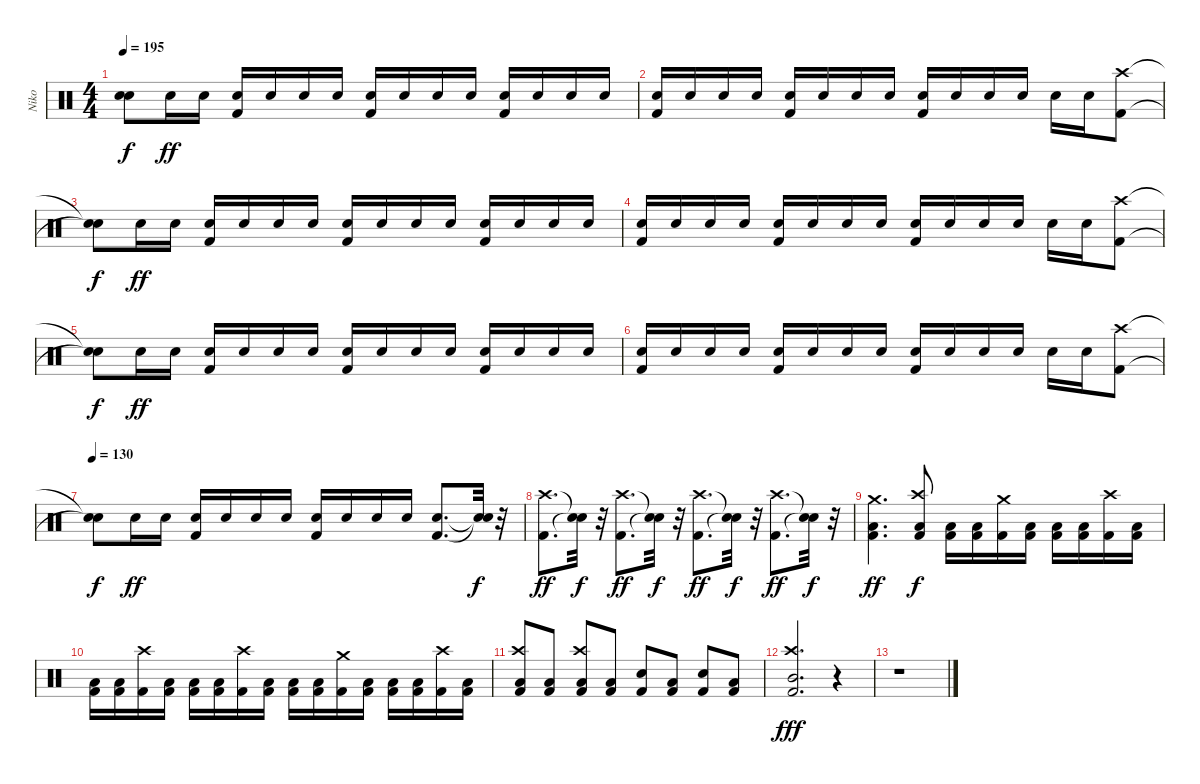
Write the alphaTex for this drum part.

\track ("Niko" "Niko") {instrument percussion}
\staff {score}
\articulation defaults
\ts (4 4)
\tempo 195
\clef neutral
\ks c
("Snare (hit)"{t} "Snare (hit)"{t}).8{dy f} "Snare (hit) 2".16{dy ff volume 5} "Snare (hit) 2".16 ("Kick (hit) 2" "Snare (hit) 2").16{volume 16} "Snare (hit) 2".16{volume 5} "Snare (hit) 2".16 "Snare (hit) 2".16 ("Kick (hit) 2" "Snare (hit) 2").16{volume 16} "Snare (hit) 2".16{volume 5} "Snare (hit) 2".16 "Snare (hit) 2".16 ("Kick (hit) 2" "Snare (hit) 2").16{volume 16} "Snare (hit) 2".16{volume 5} "Snare (hit) 2".16 "Snare (hit) 2".16 |
("Kick (hit) 2" "Snare (hit) 2").16{volume 16} "Snare (hit) 2".16{volume 5} "Snare (hit) 2".16 "Snare (hit) 2".16 ("Kick (hit) 2" "Snare (hit) 2").16{volume 16} "Snare (hit) 2".16{volume 5} "Snare (hit) 2".16 "Snare (hit) 2".16 ("Kick (hit) 2" "Snare (hit) 2").16{volume 16} "Snare (hit) 2".16{volume 5} "Snare (hit) 2".16 "Snare (hit) 2".16 "Snare (hit) 2".16{volume 16} "Snare (hit) 2".16 ("Kick (hit) 2" "Crash high (hit)").8 |
("Snare (hit)"{t} "Snare (hit)"{t}).8{dy f} "Snare (hit) 2".16{dy ff volume 5} "Snare (hit) 2".16 ("Kick (hit) 2" "Snare (hit) 2").16{volume 16} "Snare (hit) 2".16{volume 5} "Snare (hit) 2".16 "Snare (hit) 2".16 ("Kick (hit) 2" "Snare (hit) 2").16{volume 16} "Snare (hit) 2".16{volume 5} "Snare (hit) 2".16 "Snare (hit) 2".16 ("Kick (hit) 2" "Snare (hit) 2").16{volume 16} "Snare (hit) 2".16{volume 5} "Snare (hit) 2".16 "Snare (hit) 2".16 |
("Kick (hit) 2" "Snare (hit) 2").16{volume 16} "Snare (hit) 2".16{volume 5} "Snare (hit) 2".16 "Snare (hit) 2".16 ("Kick (hit) 2" "Snare (hit) 2").16{volume 16} "Snare (hit) 2".16{volume 5} "Snare (hit) 2".16 "Snare (hit) 2".16 ("Kick (hit) 2" "Snare (hit) 2").16{volume 16} "Snare (hit) 2".16{volume 5} "Snare (hit) 2".16 "Snare (hit) 2".16 "Snare (hit) 2".16{volume 16} "Snare (hit) 2".16 ("Kick (hit) 2" "Crash high (hit)").8 |
("Snare (hit)"{t} "Snare (hit)"{t}).8{dy f} "Snare (hit) 2".16{dy ff volume 5} "Snare (hit) 2".16 ("Kick (hit) 2" "Snare (hit) 2").16{volume 16} "Snare (hit) 2".16{volume 5} "Snare (hit) 2".16 "Snare (hit) 2".16 ("Kick (hit) 2" "Snare (hit) 2").16{volume 16} "Snare (hit) 2".16{volume 5} "Snare (hit) 2".16 "Snare (hit) 2".16 ("Kick (hit) 2" "Snare (hit) 2").16{volume 16} "Snare (hit) 2".16{volume 5} "Snare (hit) 2".16 "Snare (hit) 2".16 |
("Kick (hit) 2" "Snare (hit) 2").16{volume 16} "Snare (hit) 2".16{volume 5} "Snare (hit) 2".16 "Snare (hit) 2".16 ("Kick (hit) 2" "Snare (hit) 2").16{volume 16} "Snare (hit) 2".16{volume 5} "Snare (hit) 2".16 "Snare (hit) 2".16 ("Kick (hit) 2" "Snare (hit) 2").16{volume 16} "Snare (hit) 2".16{volume 5} "Snare (hit) 2".16 "Snare (hit) 2".16 "Snare (hit) 2".16{volume 16} "Snare (hit) 2".16 ("Kick (hit) 2" "Crash high (hit)").8 |
\tempo 130
("Snare (hit)"{t} "Snare (hit)"{t}).8{dy f} "Snare (hit) 2".16{dy ff volume 5} "Snare (hit) 2".16 ("Kick (hit) 2" "Snare (hit) 2").16{volume 16} "Snare (hit) 2".16{volume 5} "Snare (hit) 2".16 "Snare (hit) 2".16 ("Kick (hit) 2" "Snare (hit) 2").16{volume 16} "Snare (hit) 2".16{volume 5} "Snare (hit) 2".16 "Snare (hit) 2".16 ("Kick (hit) 2" "Snare (hit) 2").8{d volume 16} ("Snare (hit)"{t} "Snare (hit)"{t}).32{dy f} r.32 |
("Kick (hit) 2" "Crash high (hit)").8{d dy ff} ("Snare (hit)"{t} "Snare (hit)"{t}).32{dy f} r.32 ("Kick (hit) 2" "Crash high (hit)").8{d dy ff} ("Snare (hit)"{t} "Snare (hit)"{t}).32{dy f} r.32 ("Kick (hit) 2" "Crash high (hit)").8{d dy ff} ("Snare (hit)"{t} "Snare (hit)"{t}).32{dy f} r.32 ("Kick (hit) 2" "Crash high (hit)").8{d dy ff} ("Snare (hit)"{t} "Snare (hit)"{t}).32{dy f} r.32 |
("Kick (hit) 2" "Low Tom (hit)" "Crash medium (hit)").4{d dy ff} ("Kick (hit) 2" "Low Tom (hit)" "Crash high (hit)").8{dy f} ("Kick (hit) 2" "Low Tom (hit)").16 ("Kick (hit) 2" "Low Tom (hit)").16 ("Kick (hit) 2" "Crash medium (hit)").16 ("Kick (hit) 2" "Low Tom (hit)").16 ("Kick (hit) 2" "Low Tom (hit)").16 ("Kick (hit) 2" "Low Tom (hit)").16 ("Kick (hit) 2" "Crash high (hit)").16 ("Kick (hit) 2" "Low Tom (hit)").16 |
("Kick (hit) 2" "Low Tom (hit)").16 ("Kick (hit) 2" "Low Tom (hit)").16 ("Kick (hit) 2" "Crash high (hit)").16 ("Kick (hit) 2" "Low Tom (hit)").16 ("Kick (hit) 2" "Low Tom (hit)").16 ("Kick (hit) 2" "Low Tom (hit)").16 ("Kick (hit) 2" "Crash high (hit)").16 ("Kick (hit) 2" "Low Tom (hit)").16 ("Kick (hit) 2" "Low Tom (hit)").16 ("Kick (hit) 2" "Low Tom (hit)").16 ("Kick (hit) 2" "Crash medium (hit)").16 ("Kick (hit) 2" "Low Tom (hit)").16 ("Kick (hit) 2" "Low Tom (hit)").16 ("Kick (hit) 2" "Low Tom (hit)").16 ("Kick (hit) 2" "Crash high (hit)").16 ("Kick (hit) 2" "Low Tom (hit)").16 |
("Kick (hit) 2" "Low Tom (hit)" "Crash high (hit)").8 ("Kick (hit) 2" "Low Tom (hit)").8 ("Kick (hit) 2" "Low Tom (hit)" "Crash high (hit)").8 ("Kick (hit) 2" "Low Tom (hit)").8 ("Kick (hit) 2" "Snare (hit) 2").8 ("Kick (hit) 2" "Low Tom (hit)").8 ("Kick (hit) 2" "Snare (hit) 2").8 ("Kick (hit) 2" "Low Tom (hit)").8 |
("Kick (hit) 2" "Crash high (hit)" "Mid Tom (hit)").2{d dy fff} r.4 |
r.1
